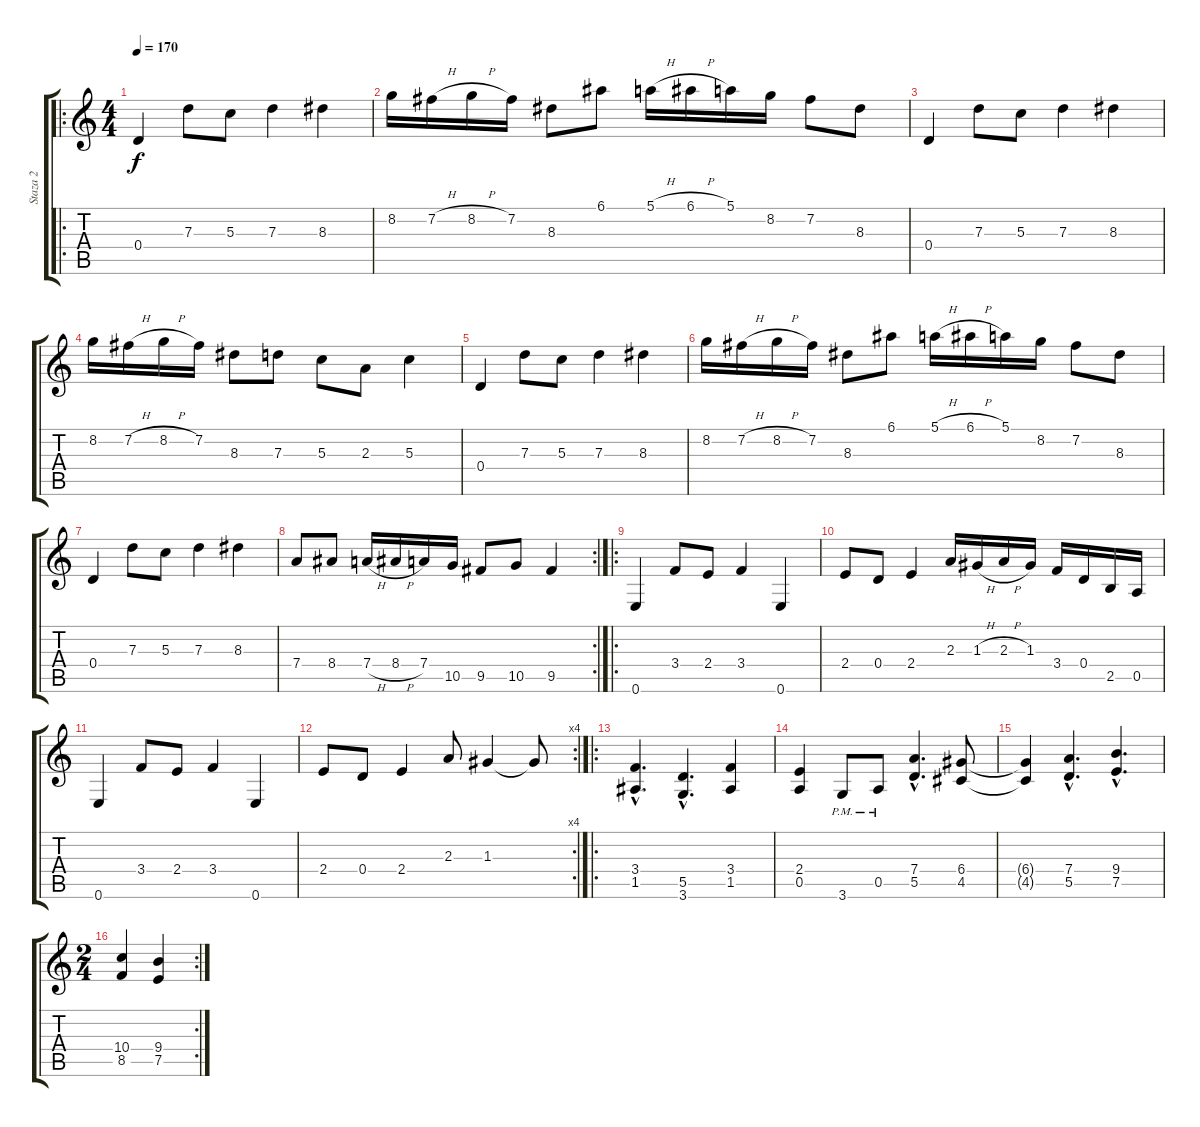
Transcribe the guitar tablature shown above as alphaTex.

\track ("Staza 2" "Staza 2") {instrument distortionguitar}
\staff {score tabs}
\tuning (E4 B3 G3 D3 A2 E2) {hide}
\ro
\ts (4 4)
\tempo 170
\clef g2
\ks c
0.4.4{dy f instrument distortionguitar} 7.3.8 5.3.8 7.3.4 8.3.4 |
8.2.16 7.2{h}.16 8.2{h}.16 7.2.16 8.3.8 6.1.8 5.1{h}.16 6.1{h}.16 5.1.16 8.2.16 7.2.8 8.3.8 |
0.4.4 7.3.8 5.3.8 7.3.4 8.3.4 |
8.2.16 7.2{h}.16 8.2{h}.16 7.2.16 8.3.8 7.3.8 5.3.8 2.3.8 5.3.4 |
0.4.4 7.3.8 5.3.8 7.3.4 8.3.4 |
8.2.16 7.2{h}.16 8.2{h}.16 7.2.16 8.3.8 6.1.8 5.1{h}.16 6.1{h}.16 5.1.16 8.2.16 7.2.8 8.3.8 |
0.4.4 7.3.8 5.3.8 7.3.4 8.3.4 |
\rc 2
7.4.8 8.4.8 7.4{h}.16 8.4{h}.16 7.4.16 10.5.16 9.5.8 10.5.8 9.5.4 |
\ro
0.6.4 3.4.8 2.4.8 3.4.4 0.6.4 |
2.4.8 0.4.8 2.4.4 2.3.16 1.3{h}.16 2.3{h}.16 1.3.16 3.4.16 0.4.16 2.5.16 0.5.16 |
0.6.4 3.4.8 2.4.8 3.4.4 0.6.4 |
\rc 4
2.4.8 0.4.8 2.4.4 2.3.8 1.3.4 1.3{t}.8 |
\ro
(3.4{hac} 1.5{hac}).4{d} (5.5{hac} 3.6{hac}).4{d} (3.4 1.5).4 |
(2.4 0.5).4 3.6{pm}.8 0.5{pm}.8 (7.4{hac} 5.5{hac}).4{d} (6.4 4.5).8 |
(6.4{t} 4.5{t}).4 (7.4{hac} 5.5{hac}).4{d} (9.4{hac} 7.5{hac}).4{d} |
\rc 2
\ts (2 4)
(10.4 8.5).4 (9.4 7.5).4
